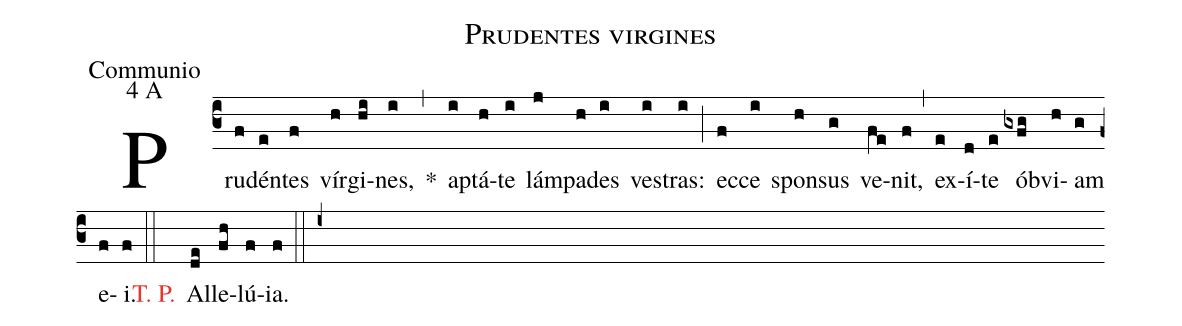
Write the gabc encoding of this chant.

name: Prudentes virgines;
office-part: Communio;
mode: 4;
mode-differentia: A;
%%
(c3)

Pru(f)dén(e)tes(f) vír(h)gi(hi)nes,(i) *(,) ap(i)tá(h)te(i) lám(j)pa(h)des(i) ves(i)tras:(i) (;) ec(f)ce(i) spon(h)sus(g) ve(fe)nit,(f) (,) ex(e)í(d)te(e) ób(gxfg)vi(h)am(g) e(f)i.(f)

(::)

<c>T. P.</c>() Al(de)le(fh)lú(f)ia.(f)

(::)

(i+)
